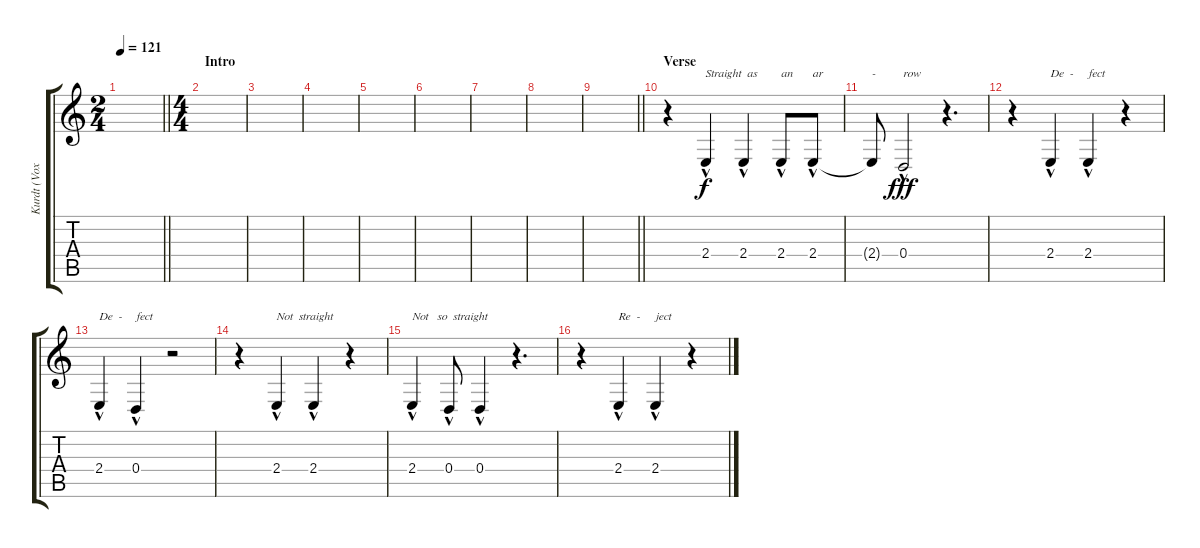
\track ("Kurdt (Vox)" "Kurdt (Vox") {instrument synthvoice}
\staff {score tabs}
\tuning (E4 B3 G3 D3 A2 E2) {hide}
\ts (2 4)
\tempo 121
\clef g2
\barLineRight lightlight
\ks c
|
\ts (4 4)
\section ("" "Intro")
|
|
|
|
|
|
|
\barLineRight lightlight
|
\section ("" "Verse")
r.4 2.4{hac}.4{txt "Straight  as"} 2.4{hac}.4 2.4{hac}.8{txt "an"} 2.4{hac}.8{txt "ar"} |
2.4{t}.8{txt "-" dy f} 0.4{hac}.2{txt "row" dy fff} r.4{d} |
r.4 2.4{hac}.4{txt "De  -"} 2.4{hac}.4{txt "fect"} r.4 |
2.4{hac}.4{txt "De  -"} 0.4{hac}.4{txt "fect"} r.2 |
r.4 2.4{hac}.4{txt "Not  straight"} 2.4{hac}.4 r.4 |
2.4{hac}.4{txt "Not   so  straight"} 0.4{hac}.8 0.4{hac}.4 r.4{d} |
r.4 2.4{hac}.4{txt "Re  -"} 2.4{hac}.4{txt "ject"} r.4
